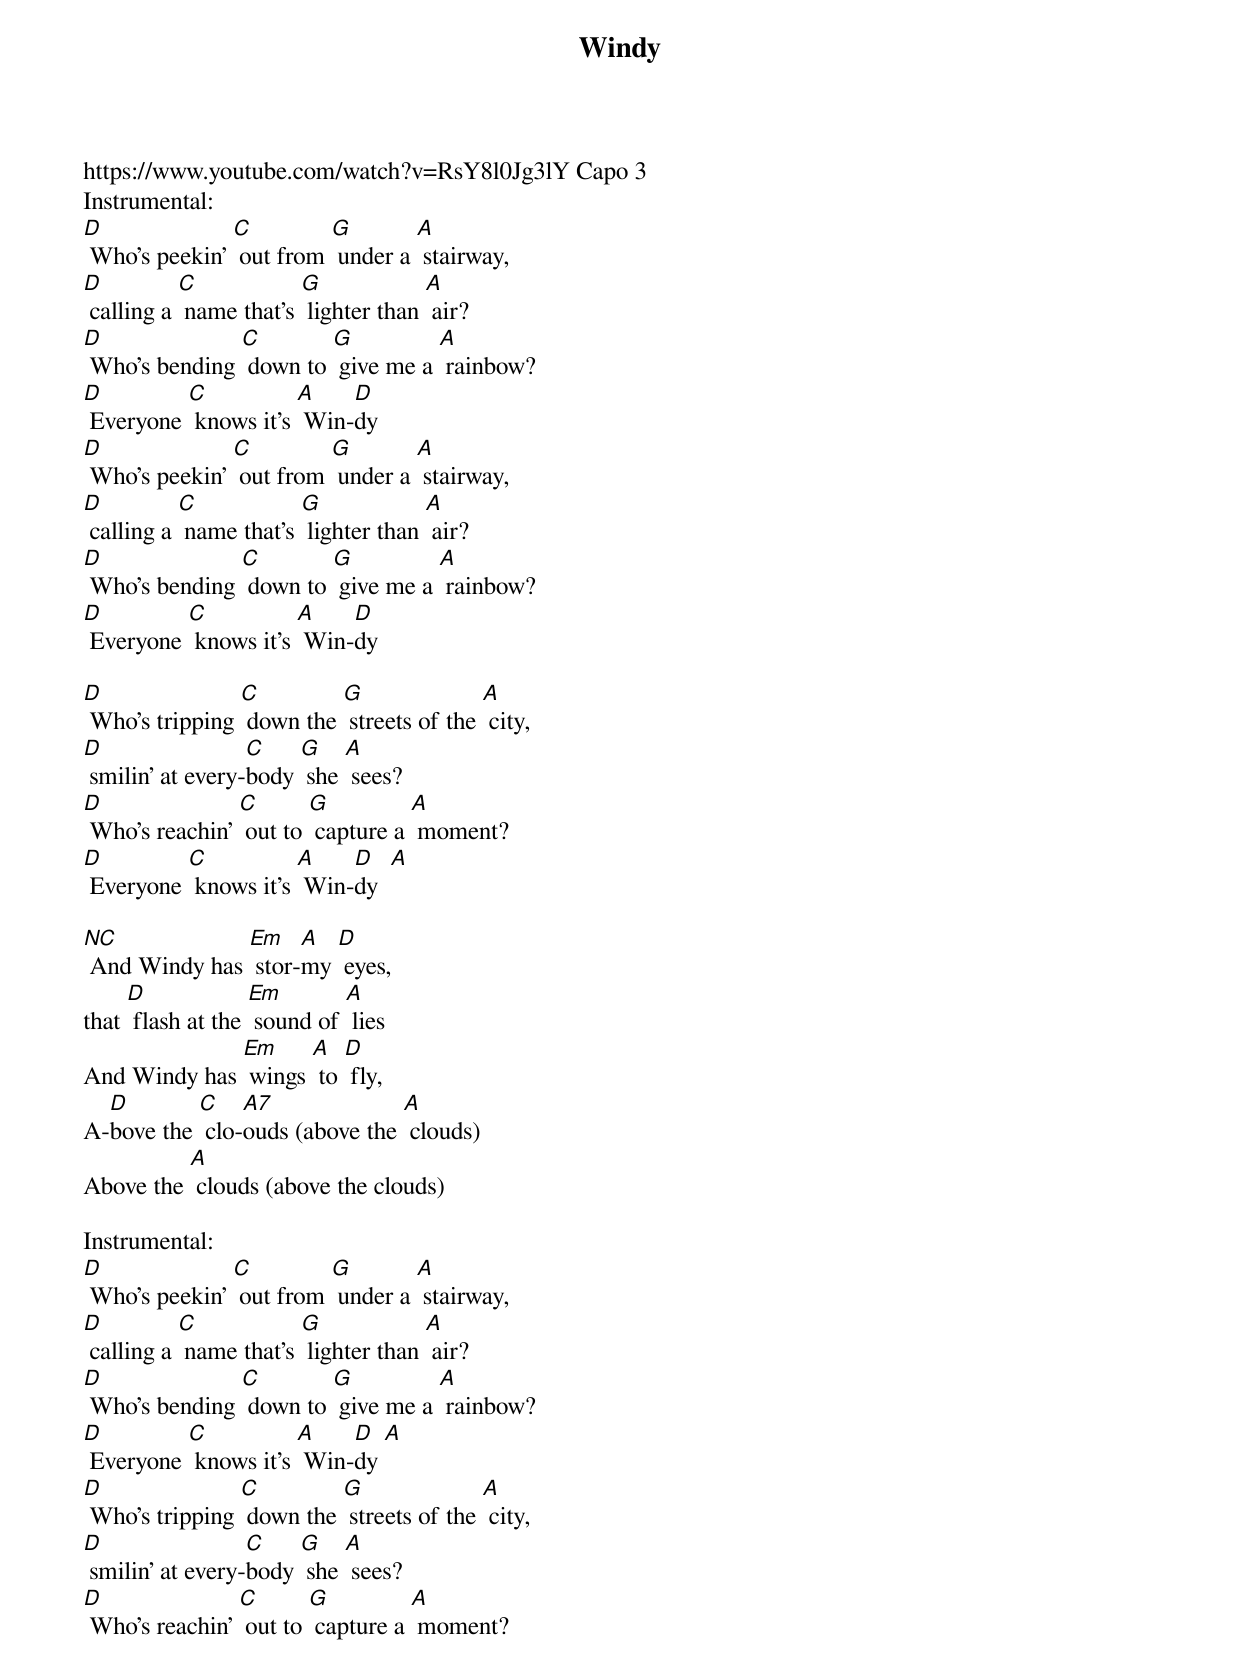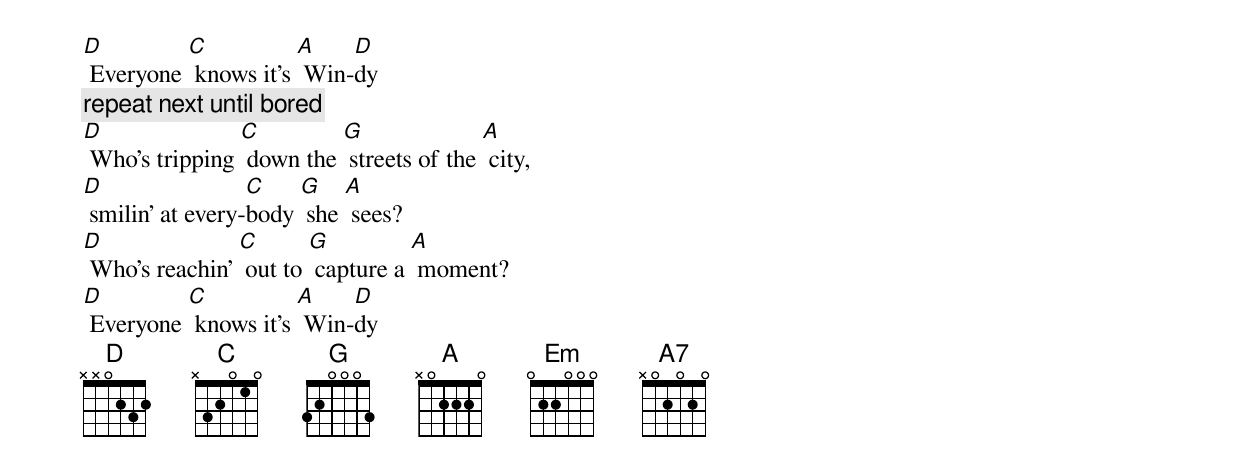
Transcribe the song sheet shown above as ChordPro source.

{t:Windy}
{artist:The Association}
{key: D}
https://www.youtube.com/watch?v=RsY8l0Jg3lY Capo 3
{c:}
Instrumental:
[D] Who's peekin' [C] out from [G] under a [A] stairway,
[D] calling a [C] name that's [G] lighter than [A] air?
[D] Who's bending [C] down to [G] give me a [A] rainbow?
[D] Everyone [C] knows it's [A] Win-[D]dy
{c: }
[D] Who's peekin' [C] out from [G] under a [A] stairway,
[D] calling a [C] name that's [G] lighter than [A] air?
[D] Who's bending [C] down to [G] give me a [A] rainbow?
[D] Everyone [C] knows it's [A] Win-[D]dy

[D] Who's tripping [C] down the [G] streets of the [A] city,
[D] smilin' at every-[C]body [G] she [A] sees?
[D] Who's reachin' [C] out to [G] capture a [A] moment?
[D] Everyone [C] knows it's [A] Win-[D]dy  [A]

[NC] And Windy has [Em] stor-[A]my [D] eyes,
that [D] flash at the [Em] sound of [A] lies
And Windy has [Em] wings [A] to [D] fly,
A-[D]bove the [C] clo-[A7]ouds (above the [A] clouds)
Above the [A] clouds (above the clouds)

Instrumental:
[D] Who's peekin' [C] out from [G] under a [A] stairway,
[D] calling a [C] name that's [G] lighter than [A] air?
[D] Who's bending [C] down to [G] give me a [A] rainbow?
[D] Everyone [C] knows it's [A] Win-[D]dy [A]
{c: }
[D] Who's tripping [C] down the [G] streets of the [A] city,
[D] smilin' at every-[C]body [G] she [A] sees?
[D] Who's reachin' [C] out to [G] capture a [A] moment?
[D] Everyone [C] knows it's [A] Win-[D]dy
{c: repeat next until bored}
[D] Who's tripping [C] down the [G] streets of the [A] city,
[D] smilin' at every-[C]body [G] she [A] sees?
[D] Who's reachin' [C] out to [G] capture a [A] moment?
[D] Everyone [C] knows it's [A] Win-[D]dy
